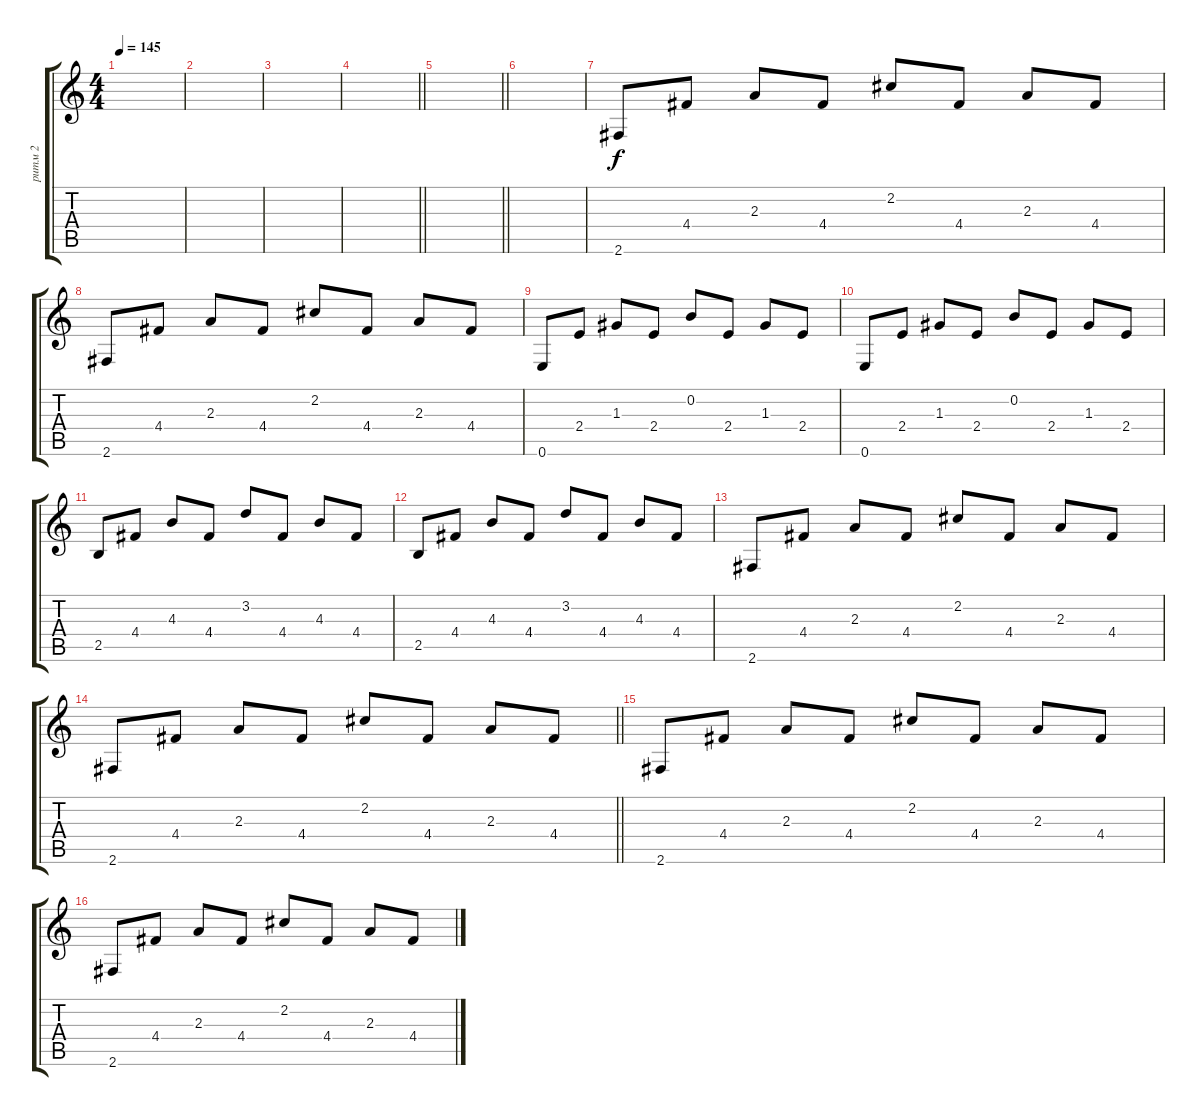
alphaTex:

\track ("ритм 2" "ритм 2") {instrument acousticguitarsteel}
\staff {score tabs}
\tuning (E4 B3 G3 D3 A2 E2) {hide}
\ts (4 4)
\tempo 145
\clef g2
\ks c
|
|
|
\barLineRight lightlight
|
\barLineRight lightlight
|
|
2.6.8 4.4.8 2.3.8 4.4.8 2.2.8 4.4.8 2.3.8 4.4.8 |
2.6.8 4.4.8 2.3.8 4.4.8 2.2.8 4.4.8 2.3.8 4.4.8 |
0.6.8 2.4.8 1.3.8 2.4.8 0.2.8 2.4.8 1.3.8 2.4.8 |
0.6.8 2.4.8 1.3.8 2.4.8 0.2.8 2.4.8 1.3.8 2.4.8 |
2.5.8 4.4.8 4.3.8 4.4.8 3.2.8 4.4.8 4.3.8 4.4.8 |
2.5.8 4.4.8 4.3.8 4.4.8 3.2.8 4.4.8 4.3.8 4.4.8 |
2.6.8 4.4.8 2.3.8 4.4.8 2.2.8 4.4.8 2.3.8 4.4.8 |
\barLineRight lightlight
2.6.8 4.4.8 2.3.8 4.4.8 2.2.8 4.4.8 2.3.8 4.4.8 |
2.6.8 4.4.8 2.3.8 4.4.8 2.2.8 4.4.8 2.3.8 4.4.8 |
2.6.8 4.4.8 2.3.8 4.4.8 2.2.8 4.4.8 2.3.8 4.4.8
